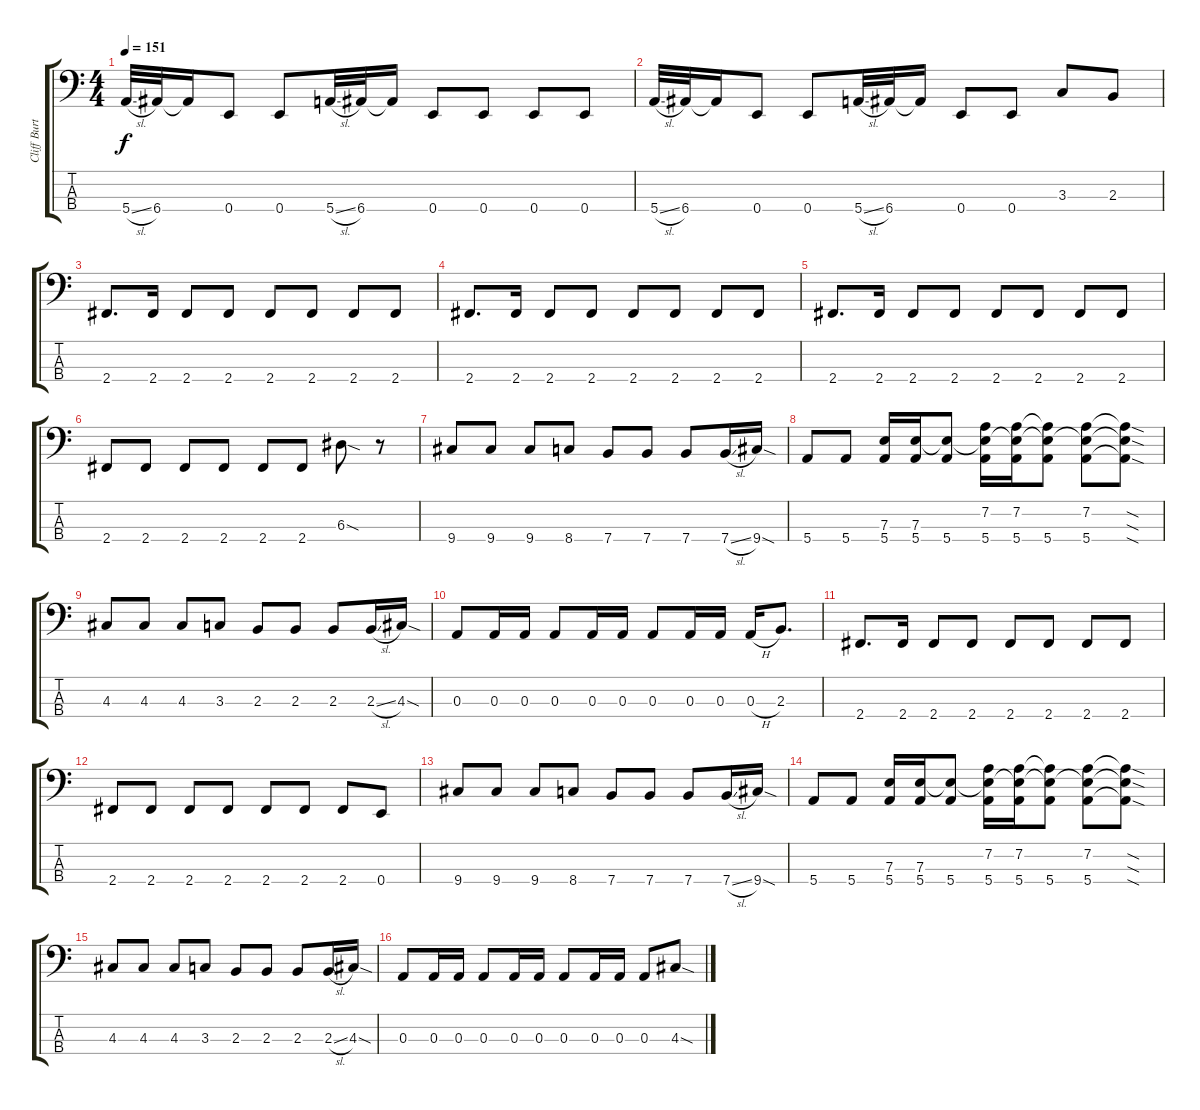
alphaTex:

\track ("Cliff Burton" "Cliff Burt") {instrument electricbassfinger}
\staff {score tabs}
\tuning (G2 D2 A1 E1) {hide}
\ts (4 4)
\tempo 151
\clef f4
\ks c
5.4{sl}.32{dy f} 6.4.32 6.4{t}.16 0.4.8 0.4.8 5.4{sl}.32 6.4.32 6.4{t}.16 0.4.8 0.4.8 0.4.8 0.4.8 |
5.4{sl}.32 6.4.32 6.4{t}.16 0.4.8 0.4.8 5.4{sl}.32 6.4.32 6.4{t}.16 0.4.8 0.4.8 3.3.8 2.3.8 |
2.4.8{d} 2.4.16 2.4.8 2.4.8 2.4.8 2.4.8 2.4.8 2.4.8 |
2.4.8{d} 2.4.16 2.4.8 2.4.8 2.4.8 2.4.8 2.4.8 2.4.8 |
2.4.8{d} 2.4.16 2.4.8 2.4.8 2.4.8 2.4.8 2.4.8 2.4.8 |
2.4.8 2.4.8 2.4.8 2.4.8 2.4.8 2.4.8 6.3{sod}.8 r.8 |
9.4.8 9.4.8 9.4.8 8.4.8 7.4.8 7.4.8 7.4.8 7.4{sl}.16 9.4{sod}.16 |
5.4.8 5.4.8 (7.3 5.4).16 (7.3 5.4).16 (7.3{t} 5.4).8 (7.2 7.3{t} 5.4).16 (7.2 7.3{t} 5.4).16 (7.2{t} 7.3{t} 5.4).8 (7.2 7.3{t} 5.4).8 (7.2{sod t} 7.3{sod t} 5.4{sod t}).8 |
4.3.8 4.3.8 4.3.8 3.3.8 2.3.8 2.3.8 2.3.8 2.3{sl}.16 4.3{sod}.16 |
0.3.8 0.3.16 0.3.16 0.3.8 0.3.16 0.3.16 0.3.8 0.3.16 0.3.16 0.3{h}.16 2.3.8{d} |
2.4.8{d} 2.4.16 2.4.8 2.4.8 2.4.8 2.4.8 2.4.8 2.4.8 |
2.4.8 2.4.8 2.4.8 2.4.8 2.4.8 2.4.8 2.4.8 0.4.8 |
9.4.8 9.4.8 9.4.8 8.4.8 7.4.8 7.4.8 7.4.8 7.4{sl}.16 9.4{sod}.16 |
5.4.8 5.4.8 (7.3 5.4).16 (7.3 5.4).16 (7.3{t} 5.4).8 (7.2 7.3{t} 5.4).16 (7.2 7.3{t} 5.4).16 (7.2{t} 7.3{t} 5.4).8 (7.2 7.3{t} 5.4).8 (7.2{sod t} 7.3{sod t} 5.4{sod t}).8 |
4.3.8 4.3.8 4.3.8 3.3.8 2.3.8 2.3.8 2.3.8 2.3{sl}.16 4.3{sod}.16 |
0.3.8 0.3.16 0.3.16 0.3.8 0.3.16 0.3.16 0.3.8 0.3.16 0.3.16 0.3.8 4.3{sod}.8
